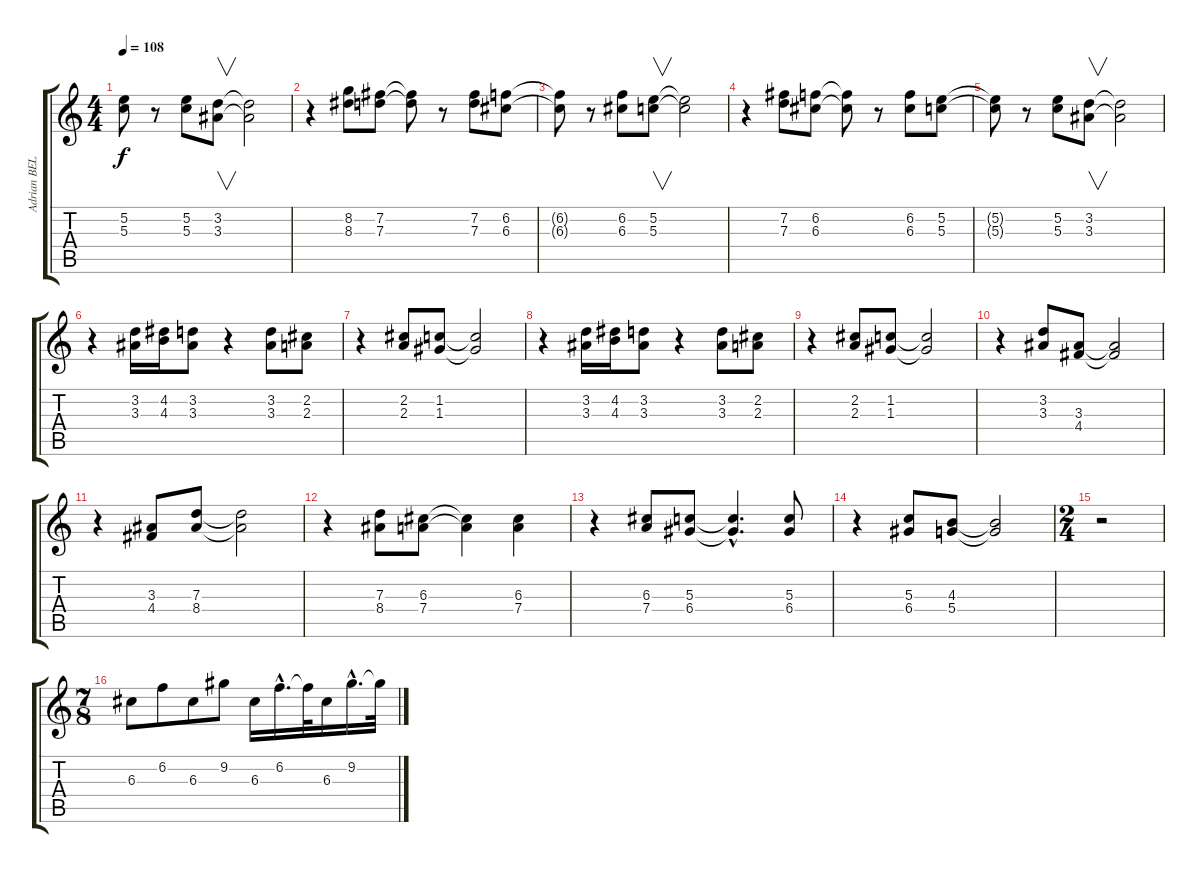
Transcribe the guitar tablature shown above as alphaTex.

\track ("Adrian BELEW" "Adrian BEL") {instrument electricguitarclean}
\staff {score tabs}
\tuning (E4 B3 G3 D3 A2 E2) {hide}
\ts (4 4)
\tempo 108
\clef g2
\ks c
(5.2{t} 5.3{t}).8{dy f} r.8 (5.2 5.3).8 (3.2 3.3).8{v} (3.2{t} 3.3{t}).2 |
r.4 (8.2 8.3).8 (7.2 7.3).8 (7.2{t} 7.3{t}).8 r.8 (7.2 7.3).8 (6.2 6.3).8 |
(6.2{t} 6.3{t}).8 r.8 (6.2 6.3).8 (5.2 5.3).8{v} (5.2{t} 5.3{t}).2 |
r.4 (7.2 7.3).8 (6.2 6.3).8 (6.2{t} 6.3{t}).8 r.8 (6.2 6.3).8 (5.2 5.3).8 |
(5.2{t} 5.3{t}).8 r.8 (5.2 5.3).8 (3.2 3.3).8{v} (3.2{t} 3.3{t}).2 |
r.4 (3.2 3.3).16 (4.2 4.3).16 (3.2 3.3).8 r.4 (3.2 3.3).8 (2.2 2.3).8 |
r.4 (2.2 2.3).8 (1.2 1.3).8 (1.2{t} 1.3{t}).2 |
r.4 (3.2 3.3).16 (4.2 4.3).16 (3.2 3.3).8 r.4 (3.2 3.3).8 (2.2 2.3).8 |
r.4 (2.2 2.3).8 (1.2 1.3).8 (1.2{t} 1.3{t}).2 |
r.4 (3.2 3.3).8 (3.3 4.4).8 (3.3{t} 4.4{t}).2 |
r.4 (3.3 4.4).8 (7.3 8.4).8 (7.3{t} 8.4{t}).2 |
r.4 (7.3 8.4).8 (6.3 7.4).8 (6.3{t} 7.4{t}).4 (6.3 7.4).4 |
r.4 (6.3 7.4).8 (5.3 6.4).8 (5.3{hac t} 6.4{hac t}).4{d} (5.3 6.4).8 |
r.4 (5.3 6.4).8 (4.3 5.4).8 (4.3{t} 5.4{t}).2 |
\ts (2 4)
r.2 |
\ts (7 8)
6.3.8 6.2.8 6.3.8 9.2.8 6.3.16 6.2{hac}.16{d} 6.2{t}.32 6.3.16 9.2{hac}.16{d} 9.2{t}.32
